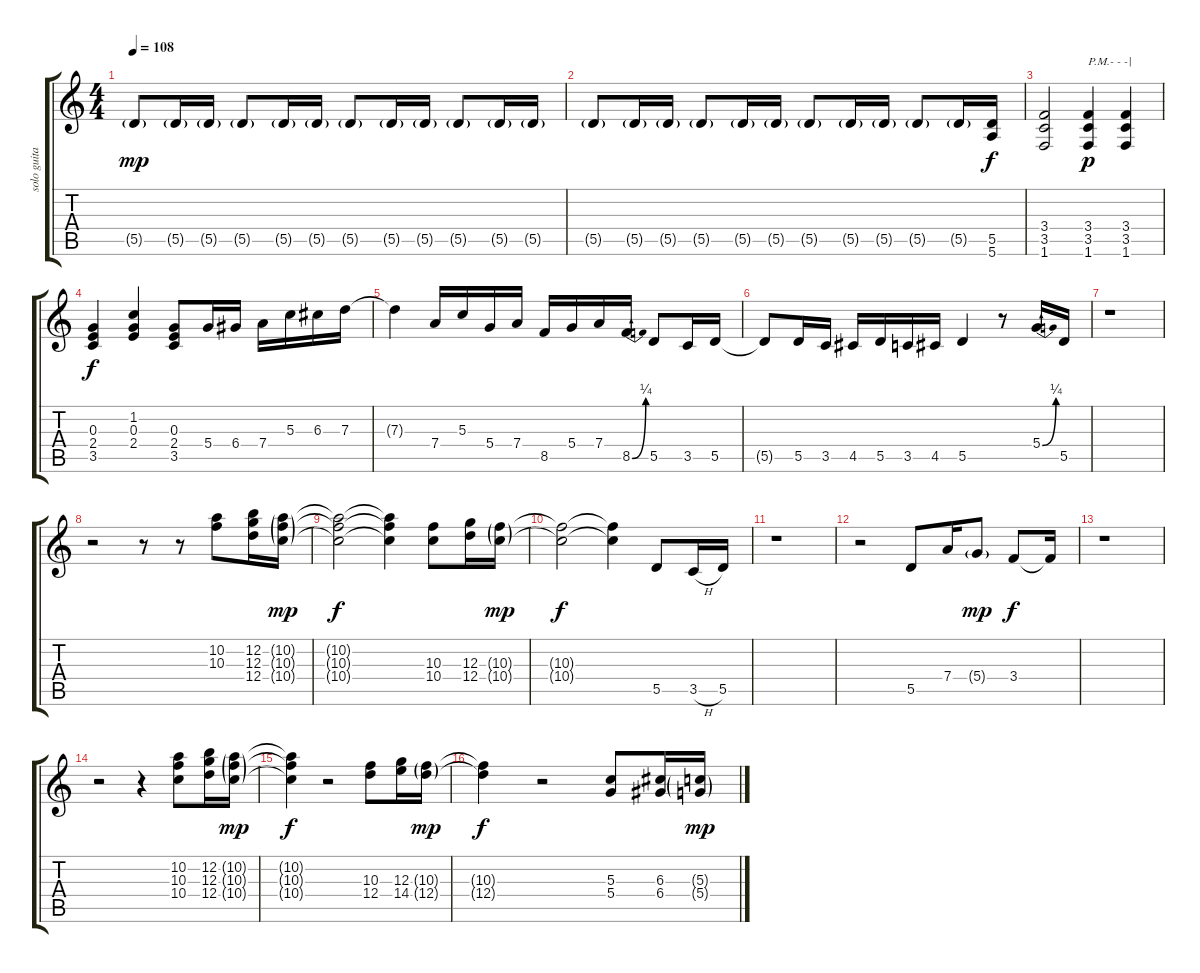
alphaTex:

\track ("solo guitar" "solo guita") {instrument electricguitarjazz}
\staff {score tabs}
\tuning (E4 B3 G3 D3 A2 E2) {hide}
\ts (4 4)
\tempo 108
\clef g2
\ks c
5.5{g}.8{dy mp} 5.5{g}.16 5.5{g}.16 5.5{g}.8 5.5{g}.16 5.5{g}.16 5.5{g}.8 5.5{g}.16 5.5{g}.16 5.5{g}.8 5.5{g}.16 5.5{g}.16 |
5.5{g}.8 5.5{g}.16 5.5{g}.16 5.5{g}.8 5.5{g}.16 5.5{g}.16 5.5{g}.8 5.5{g}.16 5.5{g}.16 5.5{g}.8 5.5{g}.16 (5.5 5.6).16{dy f} |
(3.4 3.5 1.6).2 (3.4 3.5 1.6).4{txt "P.M.- - -|" dy p} (3.4 3.5 1.6).4 |
(0.3 2.4 3.5).4{dy f} (1.2 0.3 2.4).4 (0.3 2.4 3.5).8 5.4.16 6.4.16 7.4.16 5.3.16 6.3.16 7.3.16 |
7.3{t}.4 7.4.16 5.3.16 5.4.16 7.4.16 8.5.16 5.4.16 7.4.16 8.5{be (bend 0 0 60 1)}.16 5.5.8 3.5.16 5.5.16 |
5.5{t}.8 5.5.16 3.5.16 4.5.16 5.5.16 3.5.16 4.5.16 5.5.4 r.8 5.4{be (bend 0 0 60 1)}.16 5.5.16 |
r.1 |
r.2 r.8 r.8 (10.2 10.3).8 (12.2 12.3 12.4).16 (10.2{g} 10.3{g} 10.4{g}).16{dy mp} |
(10.2{t} 10.3{t} 10.4{t}).2{dy f} (10.2{t} 10.3{t} 10.4{t}).4 (10.3 10.4).8 (12.3 12.4).16 (10.3{g} 10.4{g}).16{dy mp} |
(10.3{t} 10.4{t}).2{dy f} (10.3{t} 10.4{t}).4 5.5.8 3.5{h}.16 5.5.16 |
r.1 |
r.2 5.5.8 7.4.16 5.4{g}.8{dy mp} 3.4.8{dy f} 3.4{t}.16 |
r.1 |
r.2 r.4 (10.2 10.3 10.4).8 (12.2 12.3 12.4).16 (10.2{g} 10.3{g} 10.4{g}).16{dy mp} |
(10.2{t} 10.3{t} 10.4{t}).4{dy f} r.2 (10.3 12.4).8 (12.3 14.4).16 (10.3{g} 12.4{g}).16{dy mp} |
(10.3{t} 12.4{t}).4{dy f} r.2 (5.3 5.4).8 (6.3 6.4).16 (5.3{g} 5.4{g}).16{dy mp}
